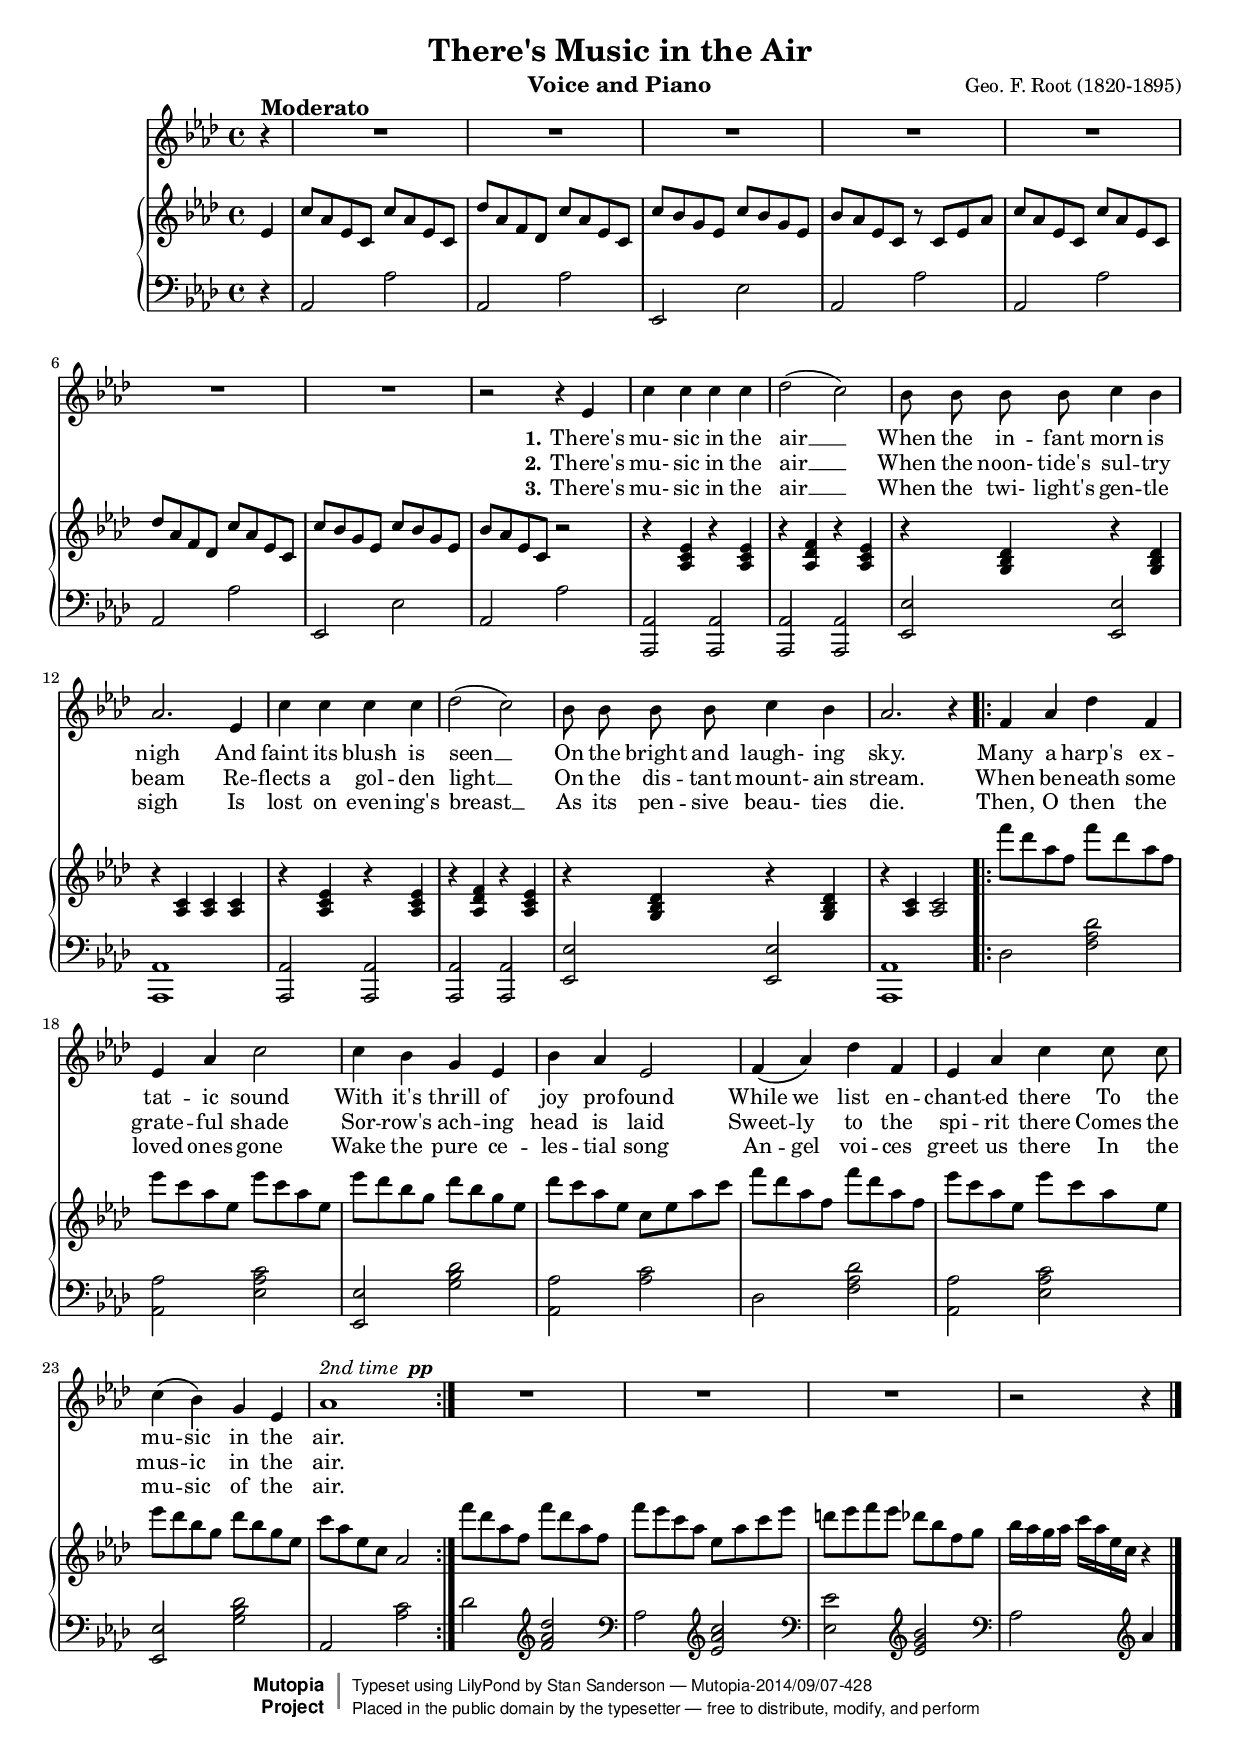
\include "english.ly"
\version "2.18.0"
#(set-global-staff-size 17)

\header {
  title = "There's Music in the Air"
  composer = "Geo. F. Root (1820-1895)"
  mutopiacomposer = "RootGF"
  instrument = "Voice and Piano"
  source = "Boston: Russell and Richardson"
  date = "1857"
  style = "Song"
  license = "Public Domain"
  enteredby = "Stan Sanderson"
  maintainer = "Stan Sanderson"
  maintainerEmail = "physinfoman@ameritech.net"
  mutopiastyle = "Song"

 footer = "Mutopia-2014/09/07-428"
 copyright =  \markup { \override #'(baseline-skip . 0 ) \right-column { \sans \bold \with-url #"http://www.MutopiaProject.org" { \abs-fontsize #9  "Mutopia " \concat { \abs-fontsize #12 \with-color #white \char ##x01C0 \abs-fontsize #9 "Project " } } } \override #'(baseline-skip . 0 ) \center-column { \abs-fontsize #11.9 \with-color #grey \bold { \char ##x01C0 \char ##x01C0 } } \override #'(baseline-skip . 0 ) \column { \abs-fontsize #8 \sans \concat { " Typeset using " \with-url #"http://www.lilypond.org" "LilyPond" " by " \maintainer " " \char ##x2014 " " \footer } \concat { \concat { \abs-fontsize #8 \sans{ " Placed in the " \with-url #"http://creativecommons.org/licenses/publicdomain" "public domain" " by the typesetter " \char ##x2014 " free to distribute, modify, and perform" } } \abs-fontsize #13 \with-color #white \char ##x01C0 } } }
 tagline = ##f
}

%% Spelling curiosities not corrected!

melody =  \relative c' {
	\key af\major \time 4/4 \partial 4
	r4^\markup { \bold \large "Moderato" } R1*7 r2 r4
	ef | c' c c c | df2( c) | bf8 bf bf bf c4 bf | af2. ef4 |
	c'4 c c c | df2( c) | bf8 bf bf bf c4 bf |
	af2. r4 | \repeat volta 2 { f4 af df f, | ef af c2 |
	c4 bf g ef | bf' af ef2 | f4\( af\) df f, |
	ef4 af c c8 c | c4\( bf\) g ef | af1^\markup { \italic "2nd time " \bold \italic pp}}
	R1*3 r2 r4 \bar "|."
}

textA = \lyricmode {
	There's mu- sic in the air __ When the in -- fant morn is nigh
	And faint its blush is seen __ On the bright and laugh- ing sky.
	Many a harp's ex -- tat -- ic sound With it's thrill of joy pro -- found
	While we list en -- chant -- ed there To the mu -- sic in the air.
}

textB = \lyricmode {
	There's mu- sic in the air __ When the noon- tide's sul -- try beam
	Re -- flects a gol -- den light __ On the dis -- tant mount- ain stream.
	When be -- neath some grate -- ful shade Sor -- row's ach -- ing head is laid
	Sweet -- ly to the spi -- rit there Comes the mus -- ic in the air.
}

textC = \lyricmode {
	There's mu- sic in the air __ When the twi- light's gen -- tle sigh
	Is lost on even -- ing's breast __ As its pen -- sive beau- ties die.
	Then, O then the loved ones gone Wake the pure ce -- les -- tial song
	An -- gel voi -- ces greet us there In the mu -- sic of the air.
}

upper = \relative c' {
	\key af\major \time 4/4 \partial 4
  ef4 c'8 af ef c c' af ef c | df' af f df c' af ef c | c' bf g ef c' bf g ef |
  bf' af ef c r c ef af | c af ef c c' af ef c | df'af f df c' af ef c |
  c' bf g ef c' bf g ef | bf' af ef c r2 | r4 <af c ef> r <af c ef> |
  r4 <af df f> r <af c ef> | r <g bf df> r <g bf df> | r <af c> <af c> <af c> |
  r4 <af c ef> r <af c ef> | r <af df f> r <af c ef> | r <g bf df> r <g bf df> |
  r4 <af c> <af c>2 | f'''8 df af f f' df af f | ef' c af ef ef' c af ef |
  ef'8 df bf g df' bf g ef | df' c af ef c ef af c | f df af f f' df af f |
  ef'8 c af ef ef' c af ef | ef' df bf g df' bf g ef | c' af ef c af2 |
  f''8 df af f f' df af f | f' ef c af ef af c ef | d ef f ef df bf f g |
  bf16 af g af c af ef c r4

}

lower = \relative c {
	\key af\major \time 4/4 \partial 4
  r4  af2 af' | af, af' | ef, ef' | af, af' |
  af, af' | af, af' | ef, ef' | af, af' | <af,, af'>  <af af'> |
  <af af'> <af af'> | <ef' ef'> <ef ef'> | <af, af'>1 |
  <af af'>2 <af af'> | <af af'> <af af'> | <ef' ef'> <ef ef'> |
  <af, af'>1| df'2 <f af df> | <af, af'> <ef' af c> |
  <ef, ef'>2 <g' bf df> | <af, af'> <af' c> | df, <f af df> |
  <af, af'> <ef' af c> | <ef, ef'> <g' bf df> | af, <af' c> |
  df2 \clef treble <f af df> \clef bass af, \clef treble <ef' af c> \clef bass <ef, ef'>
  \clef treble <ef' g bf> \clef bass af, \clef treble af'4
}

\score {
  <<
      \context Voice = "mel" {
	  \autoBeamOff
	  \melody
      }

		\lyricsto mel  \new Lyrics  { \set stanza = "1." \textA }
		\lyricsto mel  \new Lyrics  { \set stanza = "2." \textB }
		\lyricsto mel  \new Lyrics  { \set stanza = "3." \textC }

      \context PianoStaff <<
	  \context Staff = "upper" \upper
	  \context Staff = "lower" <<
	      \clef bass
	      \lower
	  >>
      >>
  >>
  \layout {
      \context {
        \Staff \RemoveEmptyStaves
        %\override VerticalAxisGroup.remove-first = ##t
      }
  }

  \midi {
    \tempo 4 = 120
    }


}
